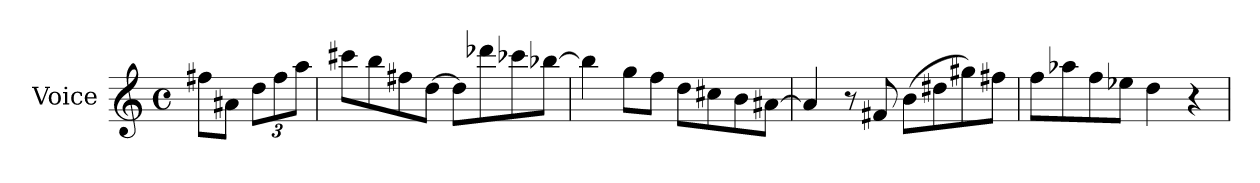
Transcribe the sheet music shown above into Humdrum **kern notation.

**kern
*part1
*staff1
*I"Voice
*I'Voice
*clefG2
*M4/4
*met(c)
=
8ff#X\L
8a#X\J
12dd\L
12ff#\
12aa\J
=1
8ccc#X\L
8bb\
8ff#X\
[>8dd\J
8dd\L]
8ddd-X\
8ccc-X\
[>8bb-X\J
=2
4bb-\]
8gg\L
8ff\J
8dd\L
8cc#X\
8b\
[<8a#X\J
=3
4a#/]
8r
8f#X/
(>8b\L
8dd#X\
8gg#X\)
8ff#X\J
=4
8ff\L
8aa-X\
8ff\
8ee-X\J
4dd\
4r
=
*-
